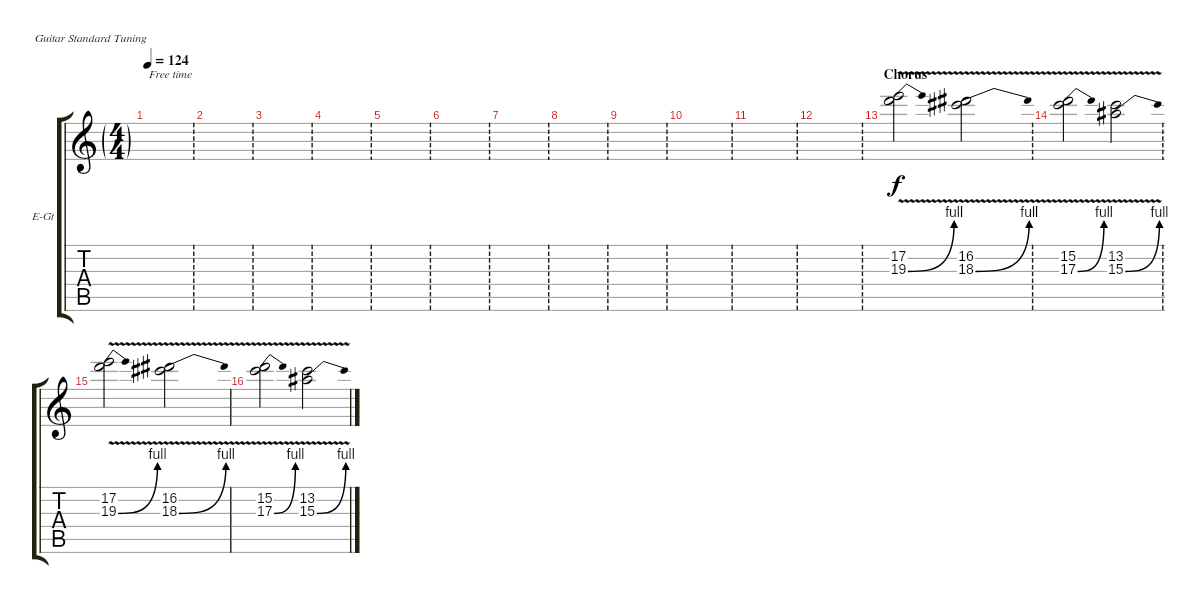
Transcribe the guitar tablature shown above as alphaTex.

\defaultSystemsLayout 4
\bracketExtendMode groupsimilarinstruments
\firstSystemTrackNameOrientation horizontal
\otherSystemsTrackNameOrientation horizontal
\track ("LEAD GUITAR " "E-Gt") {solo instrument distortionguitar}
\staff {score tabs}
\tuning (E4 B3 G3 D3 A2 E2)
\ts (4 4)
\ft
\tempo 124
\clef g2
\ks c
|
\ft
|
\ft
|
\ft
|
\ft
|
\ft
|
\ft
|
\ft
|
\ft
|
\ft
|
\ft
|
\ft
|
\ft
\section ("" "Chorus")
(17.2{v} 19.3{be (bend 0 0 15 4)}).2 (18.3{be (bend 0 0 15 4)} 16.2{v}).2 |
\ft
(15.2{v} 17.3{be (bend 0 0 15 4)}).2 (15.3{be (bend 0 0 15 4)} 13.2{v}).2 |
(17.2{v} 19.3{be (bend 0 0 15 4)}).2 (18.3{be (bend 0 0 15 4)} 16.2{v}).2 |
(15.2{v} 17.3{be (bend 0 0 15 4)}).2 (15.3{be (bend 0 0 15 4)} 13.2{v}).2
